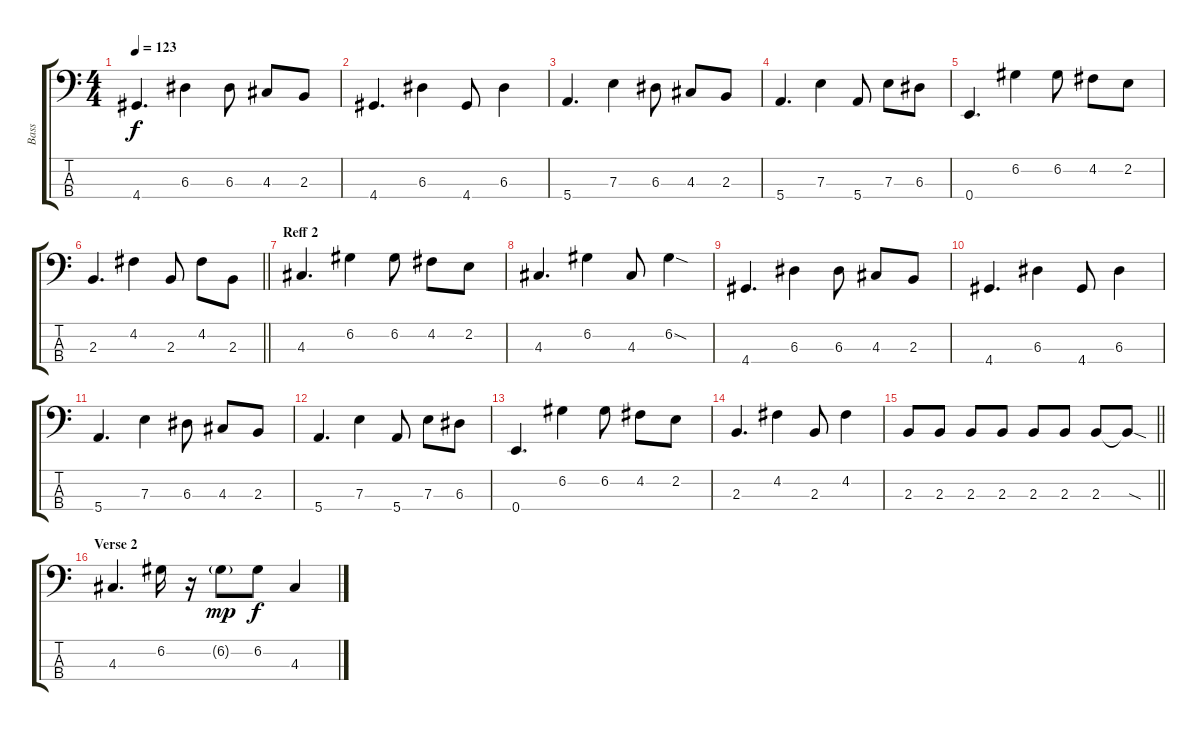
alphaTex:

\track ("Bass" "Bass") {instrument electricbassfinger}
\staff {score tabs}
\tuning (G2 D2 A1 E1) {hide}
\ts (4 4)
\tempo 123
\clef f4
\ks c
4.4.4{d dy f} 6.3.4 6.3.8 4.3.8 2.3.8 |
4.4.4{d} 6.3.4 4.4.8 6.3.4 |
5.4.4{d} 7.3.4 6.3.8 4.3.8 2.3.8 |
5.4.4{d} 7.3.4 5.4.8 7.3.8 6.3.8 |
0.4.4{d} 6.2.4 6.2.8 4.2.8 2.2.8 |
\barLineRight lightlight
2.3.4{d} 4.2.4 2.3.8 4.2.8 2.3.8 |
\section ("" "Reff 2")
4.3.4{d} 6.2.4 6.2.8 4.2.8 2.2.8 |
4.3.4{d} 6.2.4 4.3.8 6.2{sod}.4 |
4.4.4{d} 6.3.4 6.3.8 4.3.8 2.3.8 |
4.4.4{d} 6.3.4 4.4.8 6.3.4 |
5.4.4{d} 7.3.4 6.3.8 4.3.8 2.3.8 |
5.4.4{d} 7.3.4 5.4.8 7.3.8 6.3.8 |
0.4.4{d} 6.2.4 6.2.8 4.2.8 2.2.8 |
2.3.4{d} 4.2.4 2.3.8 4.2.4 |
\barLineRight lightlight
2.3.8 2.3.8 2.3.8 2.3.8 2.3.8 2.3.8 2.3.8 2.3{sod t}.8 |
\section ("" "Verse 2")
4.3.4{d} 6.2.16 r.16 6.2{g}.8{dy mp} 6.2.8{dy f} 4.3.4
